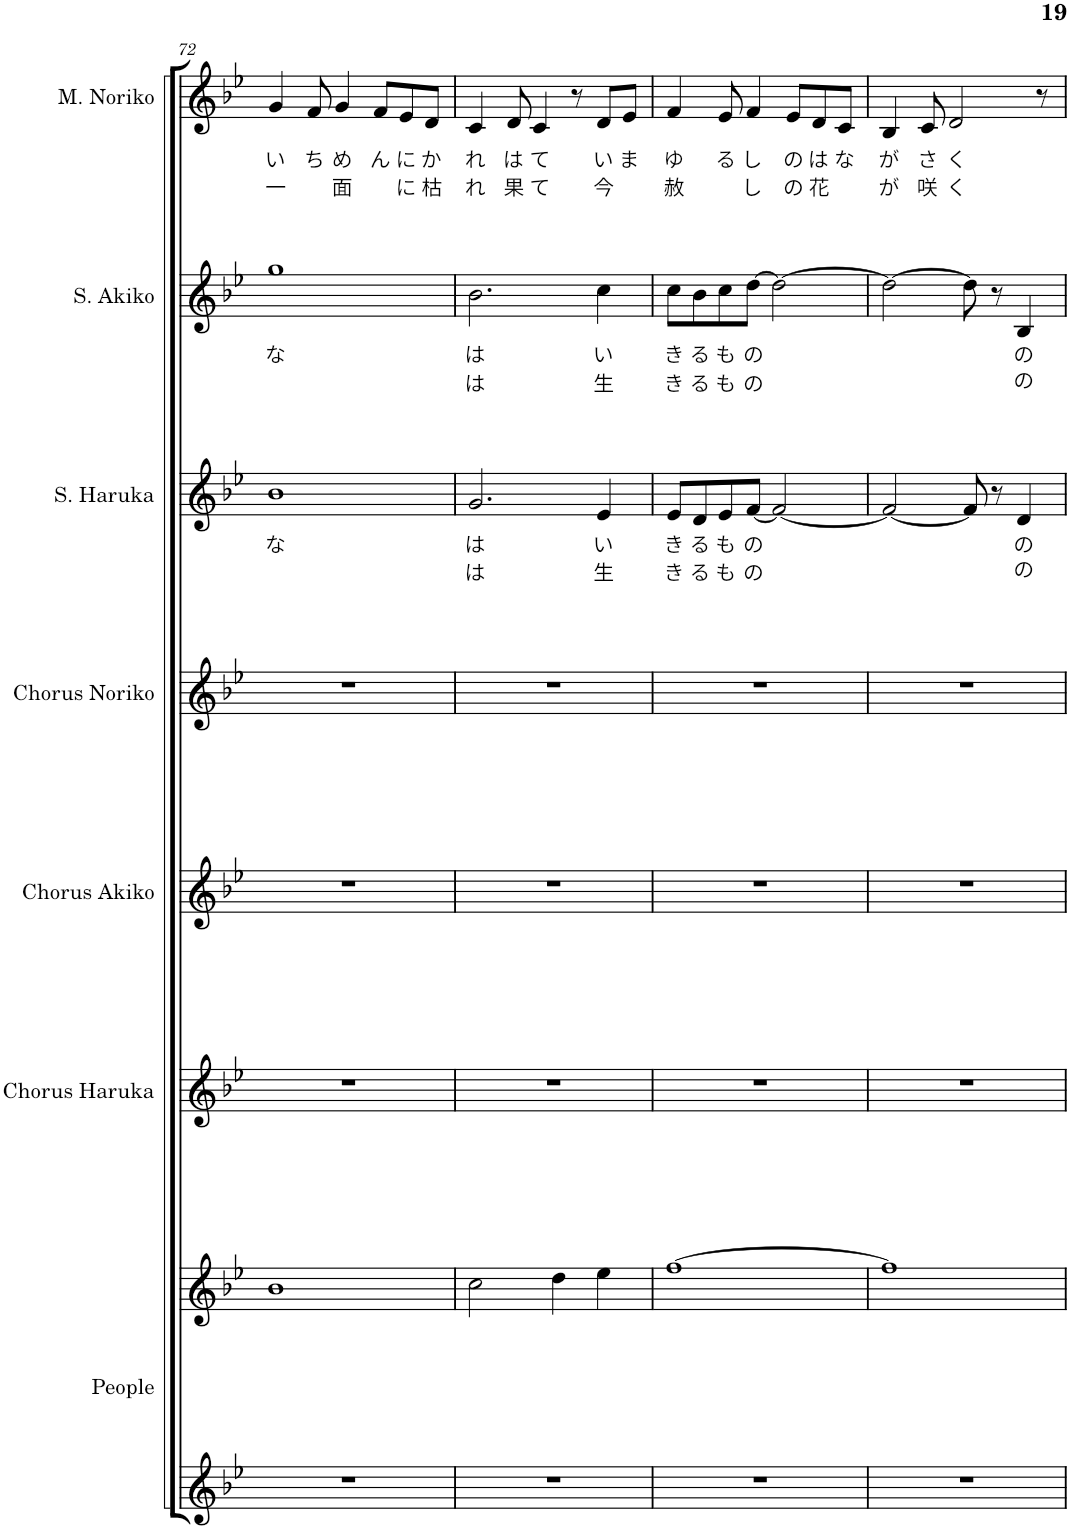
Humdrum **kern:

**kern	**kern	**kern	**kern	**kern	**kern	**text	**text	**kern	**text	**text	**kern	**text	**text
*part7	*part7	*part6	*part5	*part4	*part3	*part3	*part3	*part2	*part2	*part2	*part1	*part1	*part1
*staff8	*staff7	*staff6	*staff5	*staff4	*staff3	*staff3	*staff3	*staff2	*staff2	*staff2	*staff1	*staff1	*staff1
*I"人们	*	*I"霜月はるか和声	*I"志方あきこ和声	*I"みとせのりこ和声	*I"霜月はるか	*	*	*I"志方あきこ	*	*	*I"みとせのりこ	*	*
!!LO:PB:g=z
*clefG2	*clefG2	*clefG2	*clefG2	*clefG2	*clefG2	*	*	*clefG2	*	*	*clefG2	*	*
*k[b-e-]	*k[b-e-]	*k[b-e-]	*k[b-e-]	*k[b-e-]	*k[b-e-]	*	*	*k[b-e-]	*	*	*k[b-e-]	*	*
*M4/4	*M4/4	*M4/4	*M4/4	*M4/4	*M4/4	*	*	*M4/4	*	*	*M4/4	*	*
=72	=72	=72	=72	=72	=72	=72	=72	=72	=72	=72	=72	=72	=72
!	!	!	!	!	!	!LO:LY:b	!	!	!LO:LY:b	!	!	!LO:LY:b	!LO:LY:b
1r	1b-	1r	1r	1r	1b-	な	.	1gg	な	.	4g/	い	一
!	!	!	!	!	!	!	!	!	!	!	!	!LO:LY:b	!
.	.	.	.	.	.	.	.	.	.	.	8f/	ち	.
!	!	!	!	!	!	!	!	!	!	!	!	!LO:LY:b	!LO:LY:b
.	.	.	.	.	.	.	.	.	.	.	4g/	め	面
!	!	!	!	!	!	!	!	!	!	!	!	!LO:LY:b	!
.	.	.	.	.	.	.	.	.	.	.	8f/L	ん	.
!	!	!	!	!	!	!	!	!	!	!	!	!LO:LY:b	!LO:LY:b
.	.	.	.	.	.	.	.	.	.	.	8e-/	に	に
!	!	!	!	!	!	!	!	!	!	!	!	!LO:LY:b	!LO:LY:b
.	.	.	.	.	.	.	.	.	.	.	8d/J	か	枯
=73	=73	=73	=73	=73	=73	=73	=73	=73	=73	=73	=73	=73	=73
!	!	!	!	!	!	!LO:LY:b	!LO:LY:b	!	!LO:LY:b	!LO:LY:b	!	!LO:LY:b	!LO:LY:b
1r	2cc\	1r	1r	1r	2.g/	は	は	2.b-\	は	は	4c/	れ	れ
!	!	!	!	!	!	!	!	!	!	!	!	!LO:LY:b	!LO:LY:b
.	.	.	.	.	.	.	.	.	.	.	8d/	は	果
!	!	!	!	!	!	!	!	!	!	!	!	!LO:LY:b	!LO:LY:b
.	.	.	.	.	.	.	.	.	.	.	4c/	て	て
.	4dd\	.	.	.	.	.	.	.	.	.	.	.	.
.	.	.	.	.	.	.	.	.	.	.	8r	.	.
!	!	!	!	!	!	!LO:LY:b	!LO:LY:b	!	!LO:LY:b	!LO:LY:b	!	!LO:LY:b	!LO:LY:b
.	4ee-\	.	.	.	4e-/	い	生	4cc\	い	生	8d/L	い	今
!	!	!	!	!	!	!	!	!	!	!	!	!LO:LY:b	!
.	.	.	.	.	.	.	.	.	.	.	8e-/J	ま	.
=74	=74	=74	=74	=74	=74	=74	=74	=74	=74	=74	=74	=74	=74
!	!	!	!	!	!	!LO:LY:b	!LO:LY:b	!	!LO:LY:b	!LO:LY:b	!	!LO:LY:b	!LO:LY:b
1r	[1ff	1r	1r	1r	8e-/L	き	き	8cc\L	き	き	4f/	ゆ	赦
!	!	!	!	!	!	!LO:LY:b	!LO:LY:b	!	!LO:LY:b	!LO:LY:b	!	!	!
.	.	.	.	.	8d/	る	る	8b-\	る	る	.	.	.
!	!	!	!	!	!	!LO:LY:b	!LO:LY:b	!	!LO:LY:b	!LO:LY:b	!	!LO:LY:b	!
.	.	.	.	.	8e-/	も	も	8cc\	も	も	8e-/	る	.
!	!	!	!	!	!	!LO:LY:b	!LO:LY:b	!	!LO:LY:b	!LO:LY:b	!	!LO:LY:b	!LO:LY:b
.	.	.	.	.	[8f/J	の	の	[8dd\J	の	の	4f/	し	し
.	.	.	.	.	2f/_	.	.	2dd\_	.	.	.	.	.
!	!	!	!	!	!	!	!	!	!	!	!	!LO:LY:b	!LO:LY:b
.	.	.	.	.	.	.	.	.	.	.	8e-/L	の	の
!	!	!	!	!	!	!	!	!	!	!	!	!LO:LY:b	!LO:LY:b
.	.	.	.	.	.	.	.	.	.	.	8d/	は	花
!	!	!	!	!	!	!	!	!	!	!	!	!LO:LY:b	!
.	.	.	.	.	.	.	.	.	.	.	8c/J	な	.
=75	=75	=75	=75	=75	=75	=75	=75	=75	=75	=75	=75	=75	=75
!	!	!	!	!	!	!	!	!	!	!	!	!LO:LY:b	!LO:LY:b
1r	1ff]	1r	1r	1r	2f/_	.	.	2dd\_	.	.	4B-/	が	が
!	!	!	!	!	!	!	!	!	!	!	!	!LO:LY:b	!LO:LY:b
.	.	.	.	.	.	.	.	.	.	.	8c/	さ	咲
!	!	!	!	!	!	!	!	!	!	!	!	!LO:LY:b	!LO:LY:b
.	.	.	.	.	.	.	.	.	.	.	2d/	く	く
.	.	.	.	.	8f/]	.	.	8dd\]	.	.	.	.	.
.	.	.	.	.	8r	.	.	8r	.	.	.	.	.
!	!	!	!	!	!	!LO:LY:b	!LO:LY:b	!	!LO:LY:b	!LO:LY:b	!	!	!
.	.	.	.	.	4d/	の	の	4B-/	の	の	.	.	.
.	.	.	.	.	.	.	.	.	.	.	8r	.	.
=	=	=	=	=	=	=	=	=	=	=	=	=	=
*-	*-	*-	*-	*-	*-	*-	*-	*-	*-	*-	*-	*-	*-
